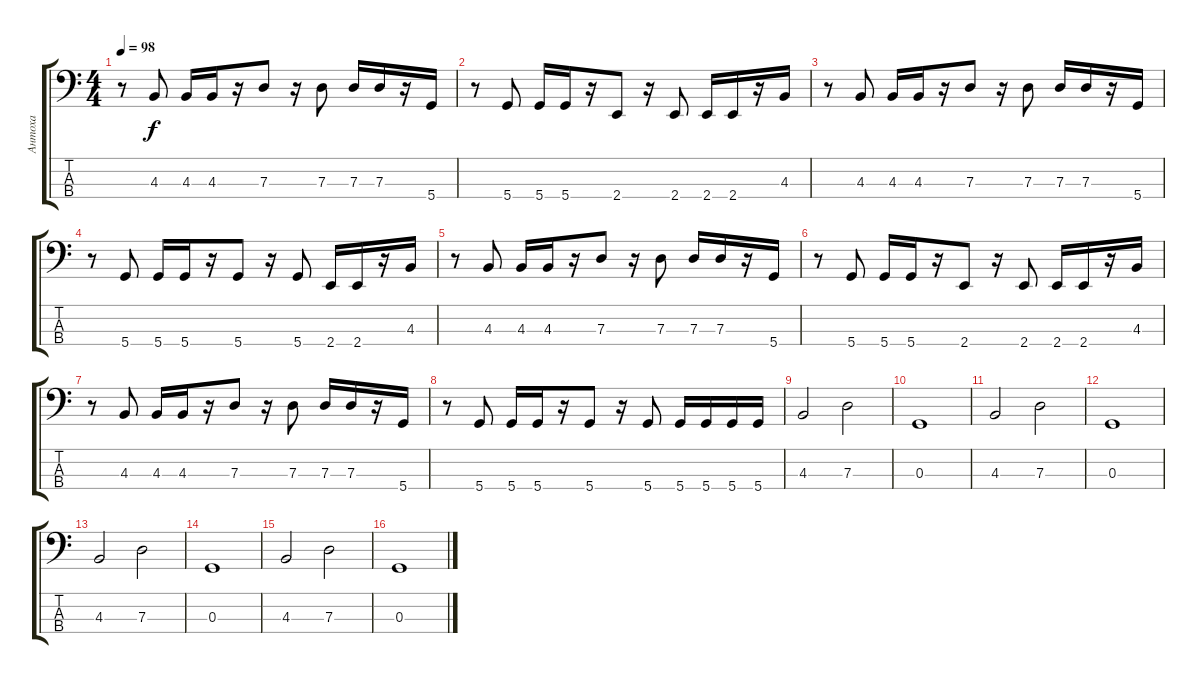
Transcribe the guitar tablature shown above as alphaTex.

\track ("Антоха" "Антоха") {instrument electricbassfinger}
\staff {score tabs}
\tuning (F2 C2 G1 D1) {hide}
\ts (4 4)
\tempo 98
\clef f4
\ks c
r.8{dy f} 4.3.8 4.3.16 4.3.16 r.16 7.3.8 r.16 7.3.8 7.3.16 7.3.16 r.16 5.4.16 |
r.8 5.4.8 5.4.16 5.4.16 r.16 2.4.8 r.16 2.4.8 2.4.16 2.4.16 r.16 4.3.16 |
r.8 4.3.8 4.3.16 4.3.16 r.16 7.3.8 r.16 7.3.8 7.3.16 7.3.16 r.16 5.4.16 |
r.8 5.4.8 5.4.16 5.4.16 r.16 5.4.8 r.16 5.4.8 2.4.16 2.4.16 r.16 4.3.16 |
r.8 4.3.8 4.3.16 4.3.16 r.16 7.3.8 r.16 7.3.8 7.3.16 7.3.16 r.16 5.4.16 |
r.8 5.4.8 5.4.16 5.4.16 r.16 2.4.8 r.16 2.4.8 2.4.16 2.4.16 r.16 4.3.16 |
r.8 4.3.8 4.3.16 4.3.16 r.16 7.3.8 r.16 7.3.8 7.3.16 7.3.16 r.16 5.4.16 |
r.8 5.4.8 5.4.16 5.4.16 r.16 5.4.8 r.16 5.4.8 5.4.16 5.4.16 5.4.16 5.4.16 |
4.3.2 7.3.2 |
0.3.1 |
4.3.2 7.3.2 |
0.3.1 |
4.3.2 7.3.2 |
0.3.1 |
4.3.2 7.3.2 |
0.3.1
